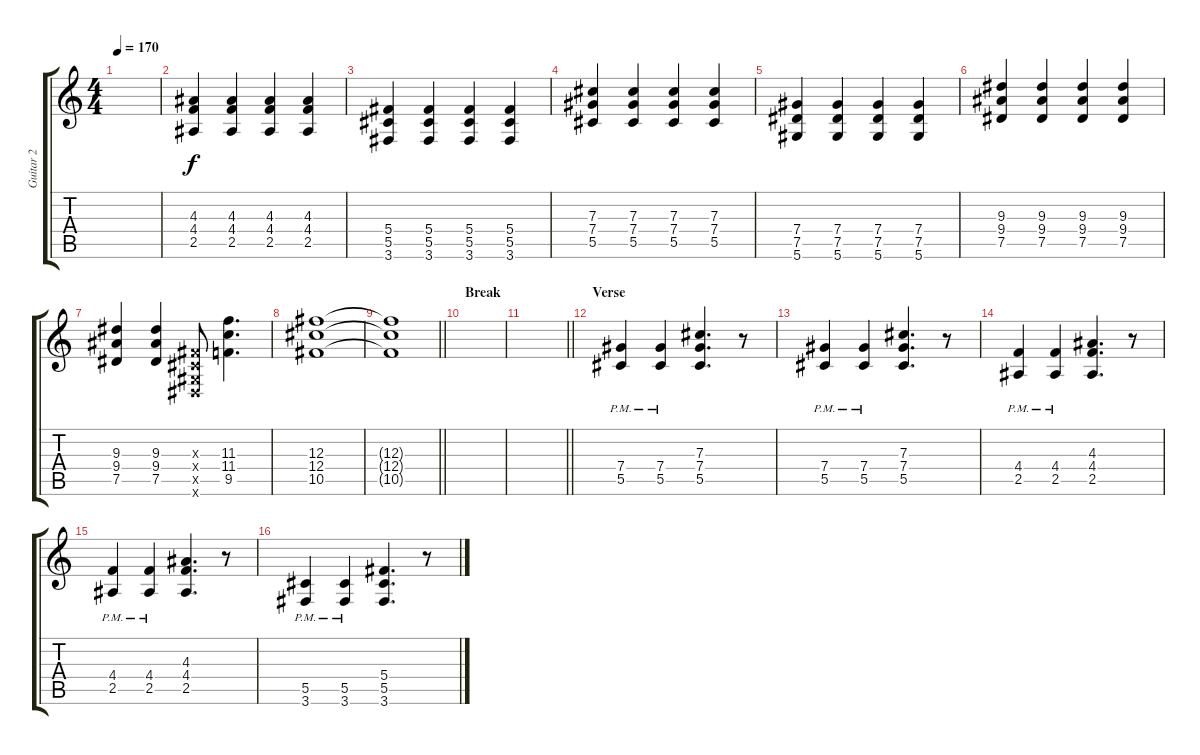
\track ("Guitar 2" "Guitar 2") {instrument distortionguitar}
\staff {score tabs}
\tuning (Eb4 Bb3 Gb3 Db3 Ab2 Eb2) {hide}
\ts (4 4)
\tempo 170
\clef g2
\ks c
|
(4.3 4.4 2.5).4 (4.3 4.4 2.5).4 (4.3 4.4 2.5).4 (4.3 4.4 2.5).4 |
(5.4 5.5 3.6).4 (5.4 5.5 3.6).4 (5.4 5.5 3.6).4 (5.4 5.5 3.6).4 |
(7.3 7.4 5.5).4 (7.3 7.4 5.5).4 (7.3 7.4 5.5).4 (7.3 7.4 5.5).4 |
(7.4 7.5 5.6).4 (7.4 7.5 5.6).4 (7.4 7.5 5.6).4 (7.4 7.5 5.6).4 |
(9.3 9.4 7.5).4 (9.3 9.4 7.5).4 (9.3 9.4 7.5).4 (9.3 9.4 7.5).4 |
(9.3 9.4 7.5).4 (9.3 9.4 7.5).4 (0.3{x} 0.4{x} 0.5{x} 0.6{x}).8 (11.3 11.4 9.5).4{d} |
(12.3 12.4 10.5).1 |
\barLineRight lightlight
(12.3{t} 12.4{t} 10.5{t}).1 |
\section ("" "Break")
|
\barLineRight lightlight
|
\section ("" "Verse")
(7.4{pm} 5.5{pm}).4 (7.4{pm} 5.5{pm}).4 (7.3 7.4 5.5).4{d} r.8 |
(7.4{pm} 5.5{pm}).4 (7.4{pm} 5.5{pm}).4 (7.3 7.4 5.5).4{d} r.8 |
(4.4{pm} 2.5{pm}).4 (4.4{pm} 2.5{pm}).4 (4.3 4.4 2.5).4{d} r.8 |
(4.4{pm} 2.5{pm}).4 (4.4{pm} 2.5{pm}).4 (4.3 4.4 2.5).4{d} r.8 |
(5.5{pm} 3.6{pm}).4 (5.5{pm} 3.6{pm}).4 (5.4 5.5 3.6).4{d} r.8
